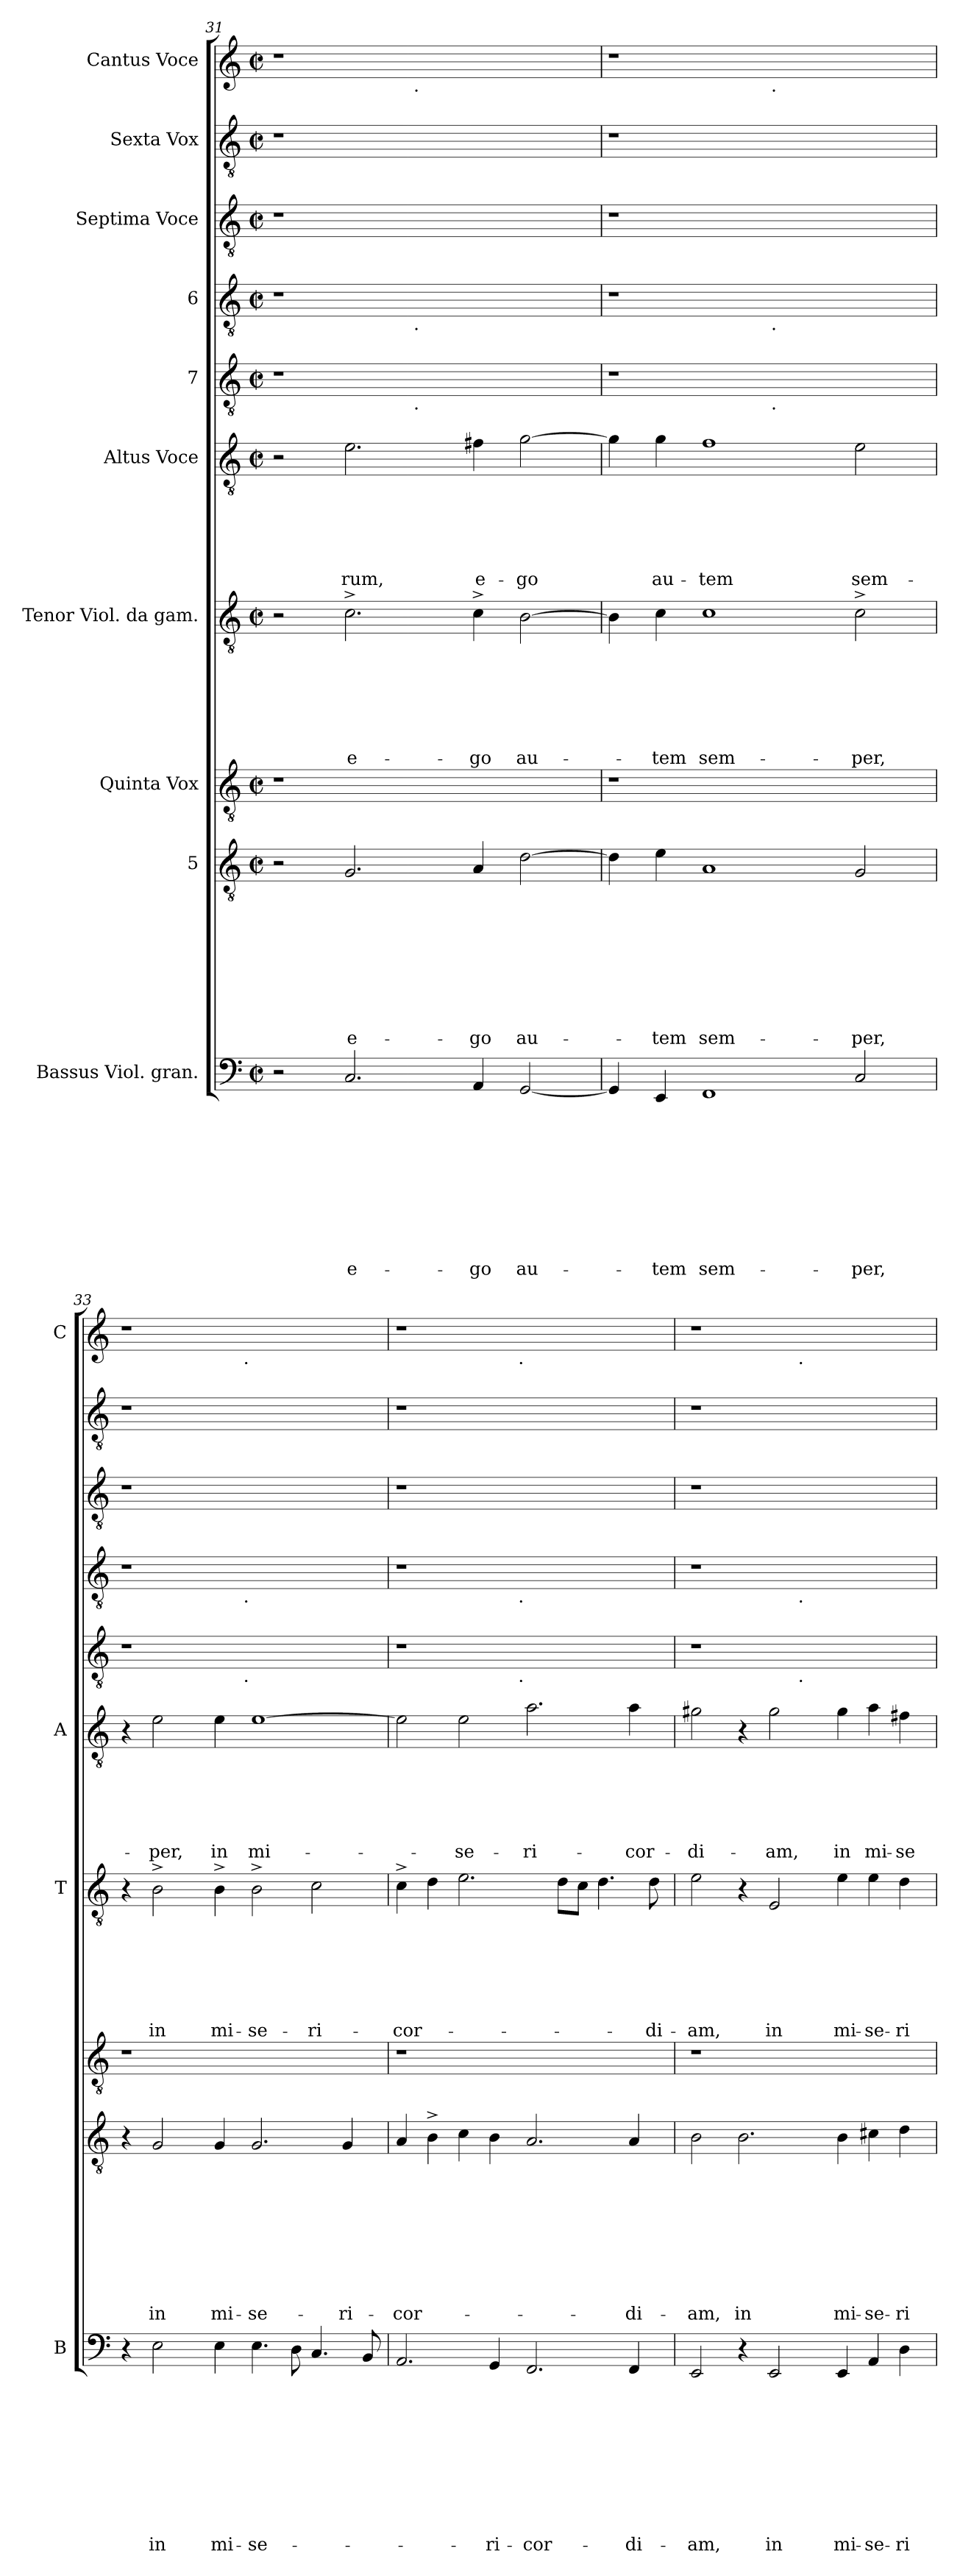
**kern	**text	**text	**text	**text	**text	**text	**text	**text	**text	**text	**kern	**text	**text	**text	**text	**text	**text	**text	**text	**text	**kern	**kern	**text	**text	**text	**text	**text	**text	**text	**kern	**text	**text	**text	**text	**text	**text	**kern	**kern	**kern	**kern	**kern
*part10	*part10	*part10	*part10	*part10	*part10	*part10	*part10	*part10	*part10	*part10	*part9	*part9	*part9	*part9	*part9	*part9	*part9	*part9	*part9	*part9	*part8	*part7	*part7	*part7	*part7	*part7	*part7	*part7	*part7	*part6	*part6	*part6	*part6	*part6	*part6	*part6	*part5	*part4	*part3	*part2	*part1
*staff10	*staff10	*staff10	*staff10	*staff10	*staff10	*staff10	*staff10	*staff10	*staff10	*staff10	*staff9	*staff9	*staff9	*staff9	*staff9	*staff9	*staff9	*staff9	*staff9	*staff9	*staff8	*staff7	*staff7	*staff7	*staff7	*staff7	*staff7	*staff7	*staff7	*staff6	*staff6	*staff6	*staff6	*staff6	*staff6	*staff6	*staff5	*staff4	*staff3	*staff2	*staff1
*I"Bassus Viol. gran.	*	*	*	*	*	*	*	*	*	*	*I"5	*	*	*	*	*	*	*	*	*	*I"Quinta Vox	*I"Tenor Viol. da gam.	*	*	*	*	*	*	*	*I"Altus Voce	*	*	*	*	*	*	*I"7	*I"6	*I"Septima Voce	*I"Sexta Vox	*I"Cantus Voce
*I'B	*	*	*	*	*	*	*	*	*	*	*	*	*	*	*	*	*	*	*	*	*	*I'T	*	*	*	*	*	*	*	*I'A	*	*	*	*	*	*	*	*	*	*	*I'C
*clefF4	*	*	*	*	*	*	*	*	*	*	*clefGv2	*	*	*	*	*	*	*	*	*	*clefGv2	*clefGv2	*	*	*	*	*	*	*	*clefGv2	*	*	*	*	*	*	*clefGv2	*clefGv2	*clefGv2	*clefGv2	*clefG2
*k[]	*	*	*	*	*	*	*	*	*	*	*k[]	*	*	*	*	*	*	*	*	*	*k[]	*k[]	*	*	*	*	*	*	*	*k[]	*	*	*	*	*	*	*k[]	*k[]	*k[]	*k[]	*k[]
*C:	*	*	*	*	*	*	*	*	*	*	*C:	*	*	*	*	*	*	*	*	*	*C:	*C:	*	*	*	*	*	*	*	*C:	*	*	*	*	*	*	*C:	*C:	*C:	*C:	*C:
*M2/2	*	*	*	*	*	*	*	*	*	*	*M2/2	*	*	*	*	*	*	*	*	*	*M2/2	*M2/2	*	*	*	*	*	*	*	*M2/2	*	*	*	*	*	*	*M2/2	*M2/2	*M2/2	*M2/2	*M2/2
*met(c|)	*	*	*	*	*	*	*	*	*	*	*met(c|)	*	*	*	*	*	*	*	*	*	*met(c|)	*met(c|)	*	*	*	*	*	*	*	*met(c|)	*	*	*	*	*	*	*met(c|)	*met(c|)	*met(c|)	*met(c|)	*met(c|)
=31	=31	=31	=31	=31	=31	=31	=31	=31	=31	=31	=31	=31	=31	=31	=31	=31	=31	=31	=31	=31	=31	=31	=31	=31	=31	=31	=31	=31	=31	=31	=31	=31	=31	=31	=31	=31	=31	=31	=31	=31	=31
*	*	*	*	*	*	*	*	*	*	*	*	*	*	*	*	*	*	*	*	*	*	*	*	*	*	*	*	*	*	*	*	*	*	*	*	*	*^	*^	*	*	*^
2r	.	.	.	.	.	.	.	.	.	.	2r	.	.	.	.	.	.	.	.	.	1r	2r	.	.	.	.	.	.	.	2r	.	.	.	.	.	.	1r	2ryy	1r	2ryy	1r	1r	1r	2ryy
!	!	!	!	!	!	!	!	!	!	!LO:LY:b	!	!	!	!	!	!	!	!	!	!LO:LY:b	!	!	!	!	!	!	!	!	!LO:LY:b	!	!	!	!	!	!	!LO:LY:b	!	!	!	!	!	!	!	!
2.C/	.	.	.	.	.	.	.	.	.	e-	2.G/	.	.	.	.	.	.	.	.	e-	.	2.c^>\	.	.	.	.	.	.	e-	2.e\	.	.	.	.	.	-rum,	.	4...ryy	.	4...ryy	.	.	.	4...ryy
!	!	!	!	!	!	!	!	!	!	!	!	!	!	!	!	!	!	!	!	!	!	!	!	!	!	!	!	!	!	!	!	!	!	!	!	!	!	!	!	!	!	!	!	!LO:TX:b:t=.
!	!	!	!	!	!	!	!	!	!	!	!	!	!	!	!	!	!	!	!	!	!	!	!	!	!	!	!	!	!	!	!	!	!	!	!	!	!	!	!	!LO:TX:b:t=.	!	!	!	!
!	!	!	!	!	!	!	!	!	!	!	!	!	!	!	!	!	!	!	!	!	!	!	!	!	!	!	!	!	!	!	!	!	!	!	!	!	!	!LO:TX:b:t=.	!	!	!	!	!	!
.	.	.	.	.	.	.	.	.	.	.	.	.	.	.	.	.	.	.	.	.	.	.	.	.	.	.	.	.	.	.	.	.	.	.	.	.	.	1ryy	.	1ryy	.	.	.	1ryy
.	.	.	.	.	.	.	.	.	.	.	.	.	.	.	.	.	.	.	.	.	1ryy	.	.	.	.	.	.	.	.	.	.	.	.	.	.	.	1ryy	.	1ryy	.	1ryy	1ryy	1ryy	.
!	!	!	!	!	!	!	!	!	!	!LO:LY:b	!	!	!	!	!	!	!	!	!	!LO:LY:b	!	!	!	!	!	!	!	!	!LO:LY:b	!	!	!	!	!	!	!LO:LY:b	!	!	!	!	!	!	!	!
4AA/	.	.	.	.	.	.	.	.	.	-go	4A/	.	.	.	.	.	.	.	.	-go	.	4c^>\	.	.	.	.	.	.	-go	4f#X\	.	.	.	.	.	e-	.	.	.	.	.	.	.	.
!	!	!	!	!	!	!	!	!	!	!LO:LY:b	!	!	!	!	!	!	!	!	!	!LO:LY:b	!	!	!	!	!	!	!	!	!LO:LY:b	!	!	!	!	!	!	!LO:LY:b	!	!	!	!	!	!	!	!
[<2GG/	.	.	.	.	.	.	.	.	.	au-	[>2d\	.	.	.	.	.	.	.	.	au-	.	[>2B\	.	.	.	.	.	.	au-	[>2g\	.	.	.	.	.	-go	.	.	.	.	.	.	.	.
.	.	.	.	.	.	.	.	.	.	.	.	.	.	.	.	.	.	.	.	.	.	.	.	.	.	.	.	.	.	.	.	.	.	.	.	.	.	32ryy	.	32ryy	.	.	.	32ryy
=32	=32	=32	=32	=32	=32	=32	=32	=32	=32	=32	=32	=32	=32	=32	=32	=32	=32	=32	=32	=32	=32	=32	=32	=32	=32	=32	=32	=32	=32	=32	=32	=32	=32	=32	=32	=32	=32	=32	=32	=32	=32	=32	=32	=32
4GG/]	.	.	.	.	.	.	.	.	.	.	4d\]	.	.	.	.	.	.	.	.	.	1r	4B\]	.	.	.	.	.	.	.	4g\]	.	.	.	.	.	.	1r	2ryy	1r	2ryy	1r	1r	1r	2ryy
!	!	!	!	!	!	!	!	!	!	!LO:LY:b	!	!	!	!	!	!	!	!	!	!LO:LY:b	!	!	!	!	!	!	!	!	!LO:LY:b	!	!	!	!	!	!	!LO:LY:b	!	!	!	!	!	!	!	!
4EE/	.	.	.	.	.	.	.	.	.	-tem	4e\	.	.	.	.	.	.	.	.	-tem	.	4c\	.	.	.	.	.	.	-tem	4g\	.	.	.	.	.	au-	.	.	.	.	.	.	.	.
!	!	!	!	!	!	!	!	!	!	!LO:LY:b	!	!	!	!	!	!	!	!	!	!LO:LY:b	!	!	!	!	!	!	!	!	!LO:LY:b	!	!	!	!	!	!	!LO:LY:b	!	!	!	!	!	!	!	!
1FF	.	.	.	.	.	.	.	.	.	sem-	1A	.	.	.	.	.	.	.	.	sem-	.	1c	.	.	.	.	.	.	sem-	1f	.	.	.	.	.	-tem	.	4...ryy	.	4...ryy	.	.	.	4...ryy
!	!	!	!	!	!	!	!	!	!	!	!	!	!	!	!	!	!	!	!	!	!	!	!	!	!	!	!	!	!	!	!	!	!	!	!	!	!	!	!	!	!	!	!	!LO:TX:b:t=.
!	!	!	!	!	!	!	!	!	!	!	!	!	!	!	!	!	!	!	!	!	!	!	!	!	!	!	!	!	!	!	!	!	!	!	!	!	!	!	!	!LO:TX:b:t=.	!	!	!	!
!	!	!	!	!	!	!	!	!	!	!	!	!	!	!	!	!	!	!	!	!	!	!	!	!	!	!	!	!	!	!	!	!	!	!	!	!	!	!LO:TX:b:t=.	!	!	!	!	!	!
.	.	.	.	.	.	.	.	.	.	.	.	.	.	.	.	.	.	.	.	.	.	.	.	.	.	.	.	.	.	.	.	.	.	.	.	.	.	1ryy	.	1ryy	.	.	.	1ryy
.	.	.	.	.	.	.	.	.	.	.	.	.	.	.	.	.	.	.	.	.	1ryy	.	.	.	.	.	.	.	.	.	.	.	.	.	.	.	1ryy	.	1ryy	.	1ryy	1ryy	1ryy	.
!	!	!	!	!	!	!	!	!	!	!LO:LY:b	!	!	!	!	!	!	!	!	!	!LO:LY:b	!	!	!	!	!	!	!	!	!LO:LY:b	!	!	!	!	!	!	!LO:LY:b	!	!	!	!	!	!	!	!
2C/	.	.	.	.	.	.	.	.	.	-per,	2G/	.	.	.	.	.	.	.	.	-per,	.	2c^>\	.	.	.	.	.	.	-per,	2e\	.	.	.	.	.	sem-	.	.	.	.	.	.	.	.
.	.	.	.	.	.	.	.	.	.	.	.	.	.	.	.	.	.	.	.	.	.	.	.	.	.	.	.	.	.	.	.	.	.	.	.	.	.	32ryy	.	32ryy	.	.	.	32ryy
=33	=33	=33	=33	=33	=33	=33	=33	=33	=33	=33	=33	=33	=33	=33	=33	=33	=33	=33	=33	=33	=33	=33	=33	=33	=33	=33	=33	=33	=33	=33	=33	=33	=33	=33	=33	=33	=33	=33	=33	=33	=33	=33	=33	=33
4r	.	.	.	.	.	.	.	.	.	.	4r	.	.	.	.	.	.	.	.	.	1r	4r	.	.	.	.	.	.	.	4r	.	.	.	.	.	.	1r	2ryy	1r	2ryy	1r	1r	1r	2ryy
!	!	!	!	!	!	!	!	!	!	!LO:LY:b	!	!	!	!	!	!	!	!	!	!LO:LY:b	!	!	!	!	!	!	!	!	!LO:LY:b	!	!	!	!	!	!	!LO:LY:b	!	!	!	!	!	!	!	!
2E\	.	.	.	.	.	.	.	.	.	in	2G/	.	.	.	.	.	.	.	.	in	.	2B^>\	.	.	.	.	.	.	in	2e\	.	.	.	.	.	-per,	.	.	.	.	.	.	.	.
.	.	.	.	.	.	.	.	.	.	.	.	.	.	.	.	.	.	.	.	.	.	.	.	.	.	.	.	.	.	.	.	.	.	.	.	.	.	4...ryy	.	4...ryy	.	.	.	4...ryy
!	!	!	!	!	!	!	!	!	!	!LO:LY:b	!	!	!	!	!	!	!	!	!	!LO:LY:b	!	!	!	!	!	!	!	!	!LO:LY:b	!	!	!	!	!	!	!LO:LY:b	!	!	!	!	!	!	!	!
4E\	.	.	.	.	.	.	.	.	.	mi-	4G/	.	.	.	.	.	.	.	.	mi-	.	4B^>\	.	.	.	.	.	.	mi-	4e\	.	.	.	.	.	in	.	.	.	.	.	.	.	.
!	!	!	!	!	!	!	!	!	!	!	!	!	!	!	!	!	!	!	!	!	!	!	!	!	!	!	!	!	!	!	!	!	!	!	!	!	!	!	!	!	!	!	!	!LO:TX:b:t=.
!	!	!	!	!	!	!	!	!	!	!	!	!	!	!	!	!	!	!	!	!	!	!	!	!	!	!	!	!	!	!	!	!	!	!	!	!	!	!	!	!LO:TX:b:t=.	!	!	!	!
!	!	!	!	!	!	!	!	!	!	!	!	!	!	!	!	!	!	!	!	!	!	!	!	!	!	!	!	!	!	!	!	!	!	!	!	!	!	!LO:TX:b:t=.	!	!	!	!	!	!
.	.	.	.	.	.	.	.	.	.	.	.	.	.	.	.	.	.	.	.	.	.	.	.	.	.	.	.	.	.	.	.	.	.	.	.	.	.	1ryy	.	1ryy	.	.	.	1ryy
!	!	!	!	!	!	!	!	!	!	!LO:LY:b:rj	!	!	!	!	!	!	!	!	!	!LO:LY:b:rj	!	!	!	!	!	!	!	!	!LO:LY:b:rj	!	!	!	!	!	!	!LO:LY:b:rj	!	!	!	!	!	!	!	!
4.E\	.	.	.	.	.	.	.	.	.	-se-	2.G/	.	.	.	.	.	.	.	.	-se-	1ryy	2B^>\	.	.	.	.	.	.	-se-	[<1e	.	.	.	.	.	mi-	1ryy	.	1ryy	.	1ryy	1ryy	1ryy	.
8D\	.	.	.	.	.	.	.	.	.	.	.	.	.	.	.	.	.	.	.	.	.	.	.	.	.	.	.	.	.	.	.	.	.	.	.	.	.	.	.	.	.	.	.	.
!	!	!	!	!	!	!	!	!	!	!	!	!	!	!	!	!	!	!	!	!	!	!	!	!	!	!	!	!	!LO:LY:b	!	!	!	!	!	!	!	!	!	!	!	!	!	!	!
4.C/	.	.	.	.	.	.	.	.	.	.	.	.	.	.	.	.	.	.	.	.	.	2c\	.	.	.	.	.	.	-ri-	.	.	.	.	.	.	.	.	.	.	.	.	.	.	.
!	!	!	!	!	!	!	!	!	!	!	!	!	!	!	!	!	!	!	!	!LO:LY:b	!	!	!	!	!	!	!	!	!	!	!	!	!	!	!	!	!	!	!	!	!	!	!	!
.	.	.	.	.	.	.	.	.	.	.	4G/	.	.	.	.	.	.	.	.	-ri-	.	.	.	.	.	.	.	.	.	.	.	.	.	.	.	.	.	.	.	.	.	.	.	.
8BB/	.	.	.	.	.	.	.	.	.	.	.	.	.	.	.	.	.	.	.	.	.	.	.	.	.	.	.	.	.	.	.	.	.	.	.	.	.	.	.	.	.	.	.	.
.	.	.	.	.	.	.	.	.	.	.	.	.	.	.	.	.	.	.	.	.	.	.	.	.	.	.	.	.	.	.	.	.	.	.	.	.	.	32ryy	.	32ryy	.	.	.	32ryy
!!LO:LB:g=z	!!
=34	=34	=34	=34	=34	=34	=34	=34	=34	=34	=34	=34	=34	=34	=34	=34	=34	=34	=34	=34	=34	=34	=34	=34	=34	=34	=34	=34	=34	=34	=34	=34	=34	=34	=34	=34	=34	=34	=34	=34	=34	=34	=34	=34	=34
!	!	!	!	!	!	!	!	!	!	!	!	!	!	!	!	!	!	!	!	!LO:LY:b	!	!	!	!	!	!	!	!	!LO:LY:b	!	!	!	!	!	!	!	!	!	!	!	!	!	!	!
2.AA/	.	.	.	.	.	.	.	.	.	.	4A/	.	.	.	.	.	.	.	.	-cor-	1r	4c^>\	.	.	.	.	.	.	-cor-	2e\]	.	.	.	.	.	.	1r	2ryy	1r	2ryy	1r	1r	1r	2ryy
.	.	.	.	.	.	.	.	.	.	.	4B^>\	.	.	.	.	.	.	.	.	.	.	4d\	.	.	.	.	.	.	.	.	.	.	.	.	.	.	.	.	.	.	.	.	.	.
!	!	!	!	!	!	!	!	!	!	!	!	!	!	!	!	!	!	!	!	!	!	!	!	!	!	!	!	!	!	!	!	!	!	!	!	!LO:LY:b	!	!	!	!	!	!	!	!
.	.	.	.	.	.	.	.	.	.	.	4c\	.	.	.	.	.	.	.	.	.	.	2.e\	.	.	.	.	.	.	.	2e\	.	.	.	.	.	-se-	.	4...ryy	.	4...ryy	.	.	.	4...ryy
!	!	!	!	!	!	!	!	!	!	!LO:LY:b	!	!	!	!	!	!	!	!	!	!	!	!	!	!	!	!	!	!	!	!	!	!	!	!	!	!	!	!	!	!	!	!	!	!
4GG/	.	.	.	.	.	.	.	.	.	-ri-	4B\	.	.	.	.	.	.	.	.	.	.	.	.	.	.	.	.	.	.	.	.	.	.	.	.	.	.	.	.	.	.	.	.	.
!	!	!	!	!	!	!	!	!	!	!	!	!	!	!	!	!	!	!	!	!	!	!	!	!	!	!	!	!	!	!	!	!	!	!	!	!	!	!	!	!	!	!	!	!LO:TX:b:t=.
!	!	!	!	!	!	!	!	!	!	!	!	!	!	!	!	!	!	!	!	!	!	!	!	!	!	!	!	!	!	!	!	!	!	!	!	!	!	!	!	!LO:TX:b:t=.	!	!	!	!
!	!	!	!	!	!	!	!	!	!	!	!	!	!	!	!	!	!	!	!	!	!	!	!	!	!	!	!	!	!	!	!	!	!	!	!	!	!	!LO:TX:b:t=.	!	!	!	!	!	!
.	.	.	.	.	.	.	.	.	.	.	.	.	.	.	.	.	.	.	.	.	.	.	.	.	.	.	.	.	.	.	.	.	.	.	.	.	.	1ryy	.	1ryy	.	.	.	1ryy
!	!	!	!	!	!	!	!	!	!	!LO:LY:b	!	!	!	!	!	!	!	!	!	!	!	!	!	!	!	!	!	!	!	!	!	!	!	!	!	!LO:LY:b	!	!	!	!	!	!	!	!
2.FF/	.	.	.	.	.	.	.	.	.	-cor-	2.A/	.	.	.	.	.	.	.	.	.	1ryy	.	.	.	.	.	.	.	.	2.a\	.	.	.	.	.	-ri-	1ryy	.	1ryy	.	1ryy	1ryy	1ryy	.
.	.	.	.	.	.	.	.	.	.	.	.	.	.	.	.	.	.	.	.	.	.	8d\L	.	.	.	.	.	.	.	.	.	.	.	.	.	.	.	.	.	.	.	.	.	.
.	.	.	.	.	.	.	.	.	.	.	.	.	.	.	.	.	.	.	.	.	.	8c\J	.	.	.	.	.	.	.	.	.	.	.	.	.	.	.	.	.	.	.	.	.	.
.	.	.	.	.	.	.	.	.	.	.	.	.	.	.	.	.	.	.	.	.	.	4.d\	.	.	.	.	.	.	.	.	.	.	.	.	.	.	.	.	.	.	.	.	.	.
!	!	!	!	!	!	!	!	!	!	!LO:LY:b	!	!	!	!	!	!	!	!	!	!LO:LY:b	!	!	!	!	!	!	!	!	!	!	!	!	!	!	!	!LO:LY:b	!	!	!	!	!	!	!	!
4FF/	.	.	.	.	.	.	.	.	.	-di-	4A/	.	.	.	.	.	.	.	.	-di-	.	.	.	.	.	.	.	.	.	4a\	.	.	.	.	.	-cor-	.	.	.	.	.	.	.	.
!	!	!	!	!	!	!	!	!	!	!	!	!	!	!	!	!	!	!	!	!	!	!	!	!	!	!	!	!	!LO:LY:b	!	!	!	!	!	!	!	!	!	!	!	!	!	!	!
.	.	.	.	.	.	.	.	.	.	.	.	.	.	.	.	.	.	.	.	.	.	8d\	.	.	.	.	.	.	-di-	.	.	.	.	.	.	.	.	.	.	.	.	.	.	.
.	.	.	.	.	.	.	.	.	.	.	.	.	.	.	.	.	.	.	.	.	.	.	.	.	.	.	.	.	.	.	.	.	.	.	.	.	.	32ryy	.	32ryy	.	.	.	32ryy
=35	=35	=35	=35	=35	=35	=35	=35	=35	=35	=35	=35	=35	=35	=35	=35	=35	=35	=35	=35	=35	=35	=35	=35	=35	=35	=35	=35	=35	=35	=35	=35	=35	=35	=35	=35	=35	=35	=35	=35	=35	=35	=35	=35	=35
!	!	!	!	!	!	!	!	!	!	!LO:LY:b	!	!	!	!	!	!	!	!	!	!LO:LY:b	!	!	!	!	!	!	!	!	!LO:LY:b	!	!	!	!	!	!	!LO:LY:b	!	!	!	!	!	!	!	!
2EE/	.	.	.	.	.	.	.	.	.	-am,	2B\	.	.	.	.	.	.	.	.	-am,	1r	2e\	.	.	.	.	.	.	-am,	2g#X\	.	.	.	.	.	-di-	1r	2ryy	1r	2ryy	1r	1r	1r	2ryy
!	!	!	!	!	!	!	!	!	!	!	!	!	!	!	!	!	!	!	!	!LO:LY:b	!	!	!	!	!	!	!	!	!	!	!	!	!	!	!	!	!	!	!	!	!	!	!	!
4r	.	.	.	.	.	.	.	.	.	.	2.B\	.	.	.	.	.	.	.	.	in	.	4r	.	.	.	.	.	.	.	4r	.	.	.	.	.	.	.	4...ryy	.	4...ryy	.	.	.	4...ryy
!	!	!	!	!	!	!	!	!	!	!LO:LY:b	!	!	!	!	!	!	!	!	!	!	!	!	!	!	!	!	!	!	!LO:LY:b	!	!	!	!	!	!	!LO:LY:b	!	!	!	!	!	!	!	!
2EE/	.	.	.	.	.	.	.	.	.	in	.	.	.	.	.	.	.	.	.	.	.	2E/	.	.	.	.	.	.	in	2g#\	.	.	.	.	.	-am,	.	.	.	.	.	.	.	.
!	!	!	!	!	!	!	!	!	!	!	!	!	!	!	!	!	!	!	!	!	!	!	!	!	!	!	!	!	!	!	!	!	!	!	!	!	!	!	!	!	!	!	!	!LO:TX:b:t=.
!	!	!	!	!	!	!	!	!	!	!	!	!	!	!	!	!	!	!	!	!	!	!	!	!	!	!	!	!	!	!	!	!	!	!	!	!	!	!	!	!LO:TX:b:t=.	!	!	!	!
!	!	!	!	!	!	!	!	!	!	!	!	!	!	!	!	!	!	!	!	!	!	!	!	!	!	!	!	!	!	!	!	!	!	!	!	!	!	!LO:TX:b:t=.	!	!	!	!	!	!
.	.	.	.	.	.	.	.	.	.	.	.	.	.	.	.	.	.	.	.	.	.	.	.	.	.	.	.	.	.	.	.	.	.	.	.	.	.	1ryy	.	1ryy	.	.	.	1ryy
.	.	.	.	.	.	.	.	.	.	.	.	.	.	.	.	.	.	.	.	.	1ryy	.	.	.	.	.	.	.	.	.	.	.	.	.	.	.	1ryy	.	1ryy	.	1ryy	1ryy	1ryy	.
!	!	!	!	!	!	!	!	!	!	!LO:LY:b	!	!	!	!	!	!	!	!	!	!LO:LY:b	!	!	!	!	!	!	!	!	!LO:LY:b	!	!	!	!	!	!	!LO:LY:b	!	!	!	!	!	!	!	!
4EE/	.	.	.	.	.	.	.	.	.	mi-	4B\	.	.	.	.	.	.	.	.	mi-	.	4e\	.	.	.	.	.	.	mi-	4g#\	.	.	.	.	.	in	.	.	.	.	.	.	.	.
!	!	!	!	!	!	!	!	!	!	!LO:LY:b	!	!	!	!	!	!	!	!	!	!LO:LY:b	!	!	!	!	!	!	!	!	!LO:LY:b	!	!	!	!	!	!	!LO:LY:b	!	!	!	!	!	!	!	!
4AA/	.	.	.	.	.	.	.	.	.	-se-	4c#X\	.	.	.	.	.	.	.	.	-se-	.	4e\	.	.	.	.	.	.	-se-	4a\	.	.	.	.	.	mi-	.	.	.	.	.	.	.	.
!	!	!	!	!	!	!	!	!	!	!LO:LY:b	!	!	!	!	!	!	!	!	!	!LO:LY:b	!	!	!	!	!	!	!	!	!LO:LY:b	!	!	!	!	!	!	!LO:LY:b	!	!	!	!	!	!	!	!
4D\	.	.	.	.	.	.	.	.	.	-ri-	4d\	.	.	.	.	.	.	.	.	-ri-	.	4d\	.	.	.	.	.	.	-ri-	4f#X\	.	.	.	.	.	-se-	.	.	.	.	.	.	.	.
.	.	.	.	.	.	.	.	.	.	.	.	.	.	.	.	.	.	.	.	.	.	.	.	.	.	.	.	.	.	.	.	.	.	.	.	.	.	32ryy	.	32ryy	.	.	.	32ryy
*	*	*	*	*	*	*	*	*	*	*	*	*	*	*	*	*	*	*	*	*	*	*	*	*	*	*	*	*	*	*	*	*	*	*	*	*	*v	*v	*	*	*	*	*v	*v
*	*	*	*	*	*	*	*	*	*	*	*	*	*	*	*	*	*	*	*	*	*	*	*	*	*	*	*	*	*	*	*	*	*	*	*	*	*	*v	*v	*	*	*
=	=	=	=	=	=	=	=	=	=	=	=	=	=	=	=	=	=	=	=	=	=	=	=	=	=	=	=	=	=	=	=	=	=	=	=	=	=	=	=	=	=
*-	*-	*-	*-	*-	*-	*-	*-	*-	*-	*-	*-	*-	*-	*-	*-	*-	*-	*-	*-	*-	*-	*-	*-	*-	*-	*-	*-	*-	*-	*-	*-	*-	*-	*-	*-	*-	*-	*-	*-	*-	*-
